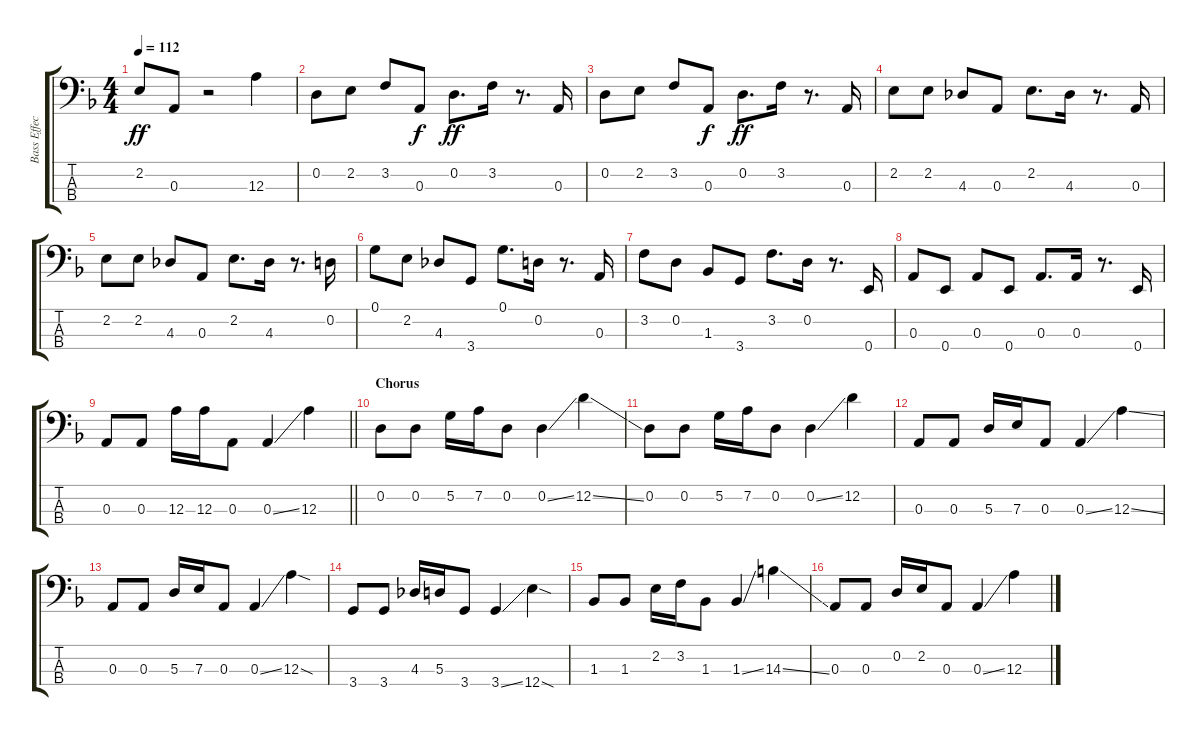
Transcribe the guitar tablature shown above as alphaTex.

\track ("Bass Effect" "Bass Effec") {instrument synthbass1}
\staff {score tabs}
\tuning (G2 D2 A1 E1) {hide}
\ts (4 4)
\tempo 112
\clef f4
\ks dminor
2.2.8{dy ff} 0.3.8 r.2 12.3.4 |
0.2.8 2.2.8 3.2.8 0.3.8{dy f} 0.2.8{d dy ff} 3.2.16 r.8{d} 0.3.16 |
0.2.8 2.2.8 3.2.8 0.3.8{dy f} 0.2.8{d dy ff} 3.2.16 r.8{d} 0.3.16 |
2.2.8 2.2.8 4.3.8 0.3.8 2.2.8{d} 4.3.16 r.8{d} 0.3.16 |
2.2.8 2.2.8 4.3.8 0.3.8 2.2.8{d} 4.3.16 r.8{d} 0.2.16 |
0.1.8 2.2.8 4.3.8 3.4.8 0.1.8{d} 0.2.16 r.8{d} 0.3.16 |
3.2.8 0.2.8 1.3.8 3.4.8 3.2.8{d} 0.2.16 r.8{d} 0.4.16 |
0.3.8 0.4.8 0.3.8 0.4.8 0.3.8{d} 0.3.16 r.8{d} 0.4.16 |
\barLineRight lightlight
0.3.8 0.3.8 12.3.16 12.3.16 0.3.8 0.3{ss}.4 12.3.4 |
\section ("" "Chorus")
0.2.8 0.2.8 5.2.16 7.2.16 0.2.8 0.2{ss}.4 12.2{ss}.4 |
0.2.8 0.2.8 5.2.16 7.2.16 0.2.8 0.2{ss}.4 12.2.4 |
0.3.8 0.3.8 5.3.16 7.3.16 0.3.8 0.3{ss}.4 12.3{ss}.4 |
0.3.8 0.3.8 5.3.16 7.3.16 0.3.8 0.3{ss}.4 12.3{sod}.4 |
3.4.8 3.4.8 4.3.16 5.3.16 3.4.8 3.4{ss}.4 12.4{sod}.4 |
1.3.8 1.3.8 2.2.16 3.2.16 1.3.8 1.3{ss}.4 14.3{ss}.4 |
0.3.8 0.3.8 0.2.16 2.2.16 0.3.8 0.3{ss}.4 12.3{ss}.4
